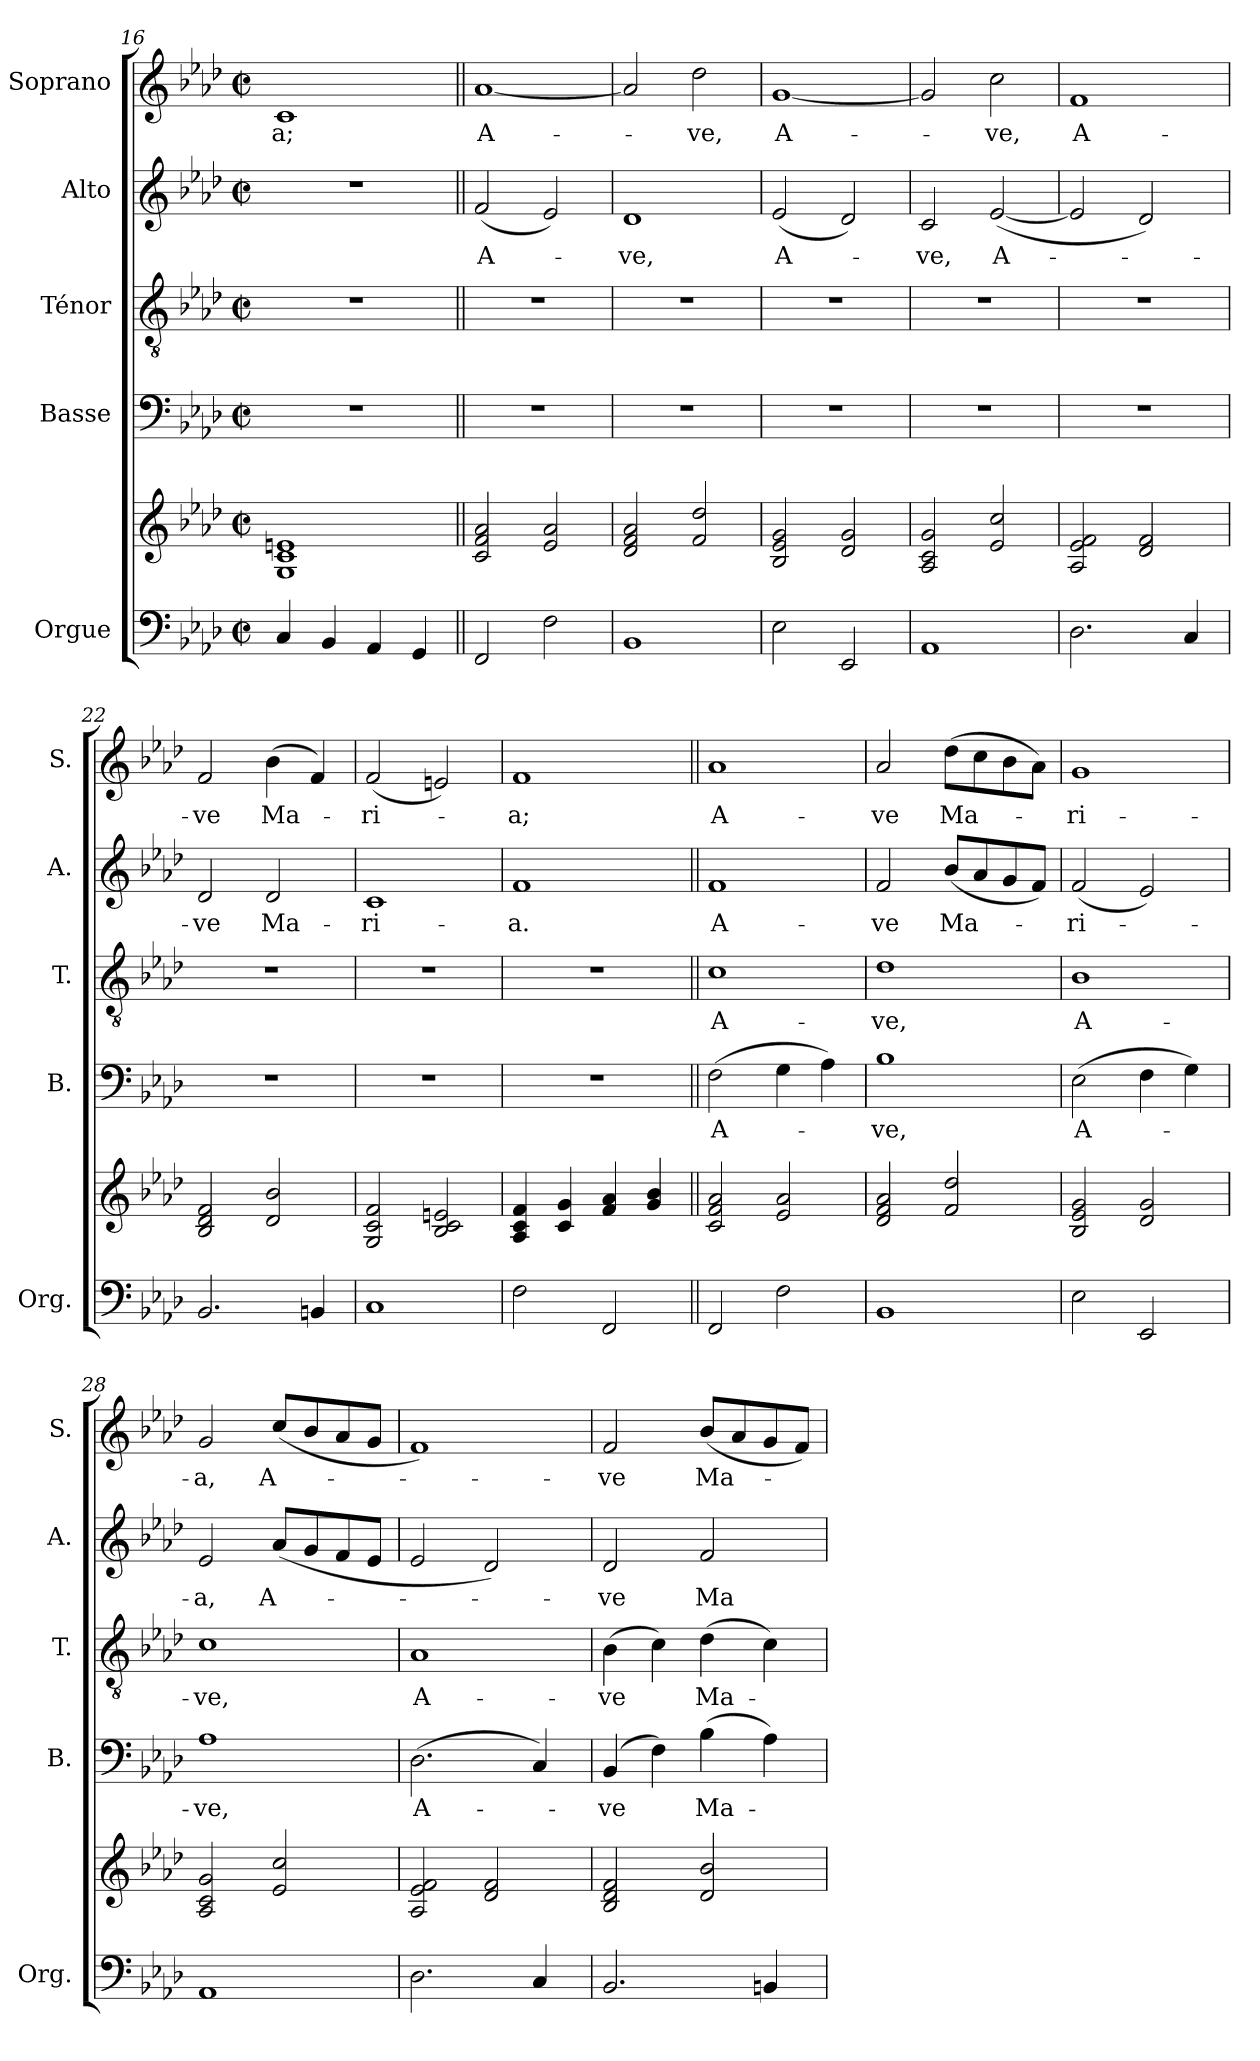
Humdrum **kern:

**kern	**kern	**kern	**text	**kern	**text	**kern	**text	**kern	**text
*part5	*part5	*part4	*part4	*part3	*part3	*part2	*part2	*part1	*part1
*staff6	*staff5	*staff4	*staff4	*staff3	*staff3	*staff2	*staff2	*staff1	*staff1
*I"Orgue	*	*I"Basse	*	*I"Ténor	*	*I"Alto	*	*I"Soprano	*
*I'Org.	*	*I'B.	*	*I'T.	*	*I'A.	*	*I'S.	*
*clefF4	*clefG2	*clefF4	*	*clefGv2	*	*clefG2	*	*clefG2	*
*k[b-e-a-d-]	*k[b-e-a-d-]	*k[b-e-a-d-]	*	*k[b-e-a-d-]	*	*k[b-e-a-d-]	*	*k[b-e-a-d-]	*
*M2/2	*M2/2	*M2/2	*	*M2/2	*	*M2/2	*	*M2/2	*
*met(c|)	*met(c|)	*met(c|)	*	*met(c|)	*	*met(c|)	*	*met(c|)	*
=16	=16	=16	=16	=16	=16	=16	=16	=16	=16
!	!	!	!	!	!	!	!	!	!LO:LY:b
4C/	1G 1c 1en	1r	.	1r	.	1r	.	1c	-a;
4BB-/	.	.	.	.	.	.	.	.	.
4AA-/	.	.	.	.	.	.	.	.	.
4GG/	.	.	.	.	.	.	.	.	.
!!LO:LB:g=z
=17||	=17||	=17||	=17||	=17||	=17||	=17||	=17||	=17||	=17||
!	!	!	!	!	!	!	!LO:LY:b	!	!LO:LY:b
2FF/	2c/ 2f/ 2a-/	1r	.	1r	.	(2f/	A-	[1a-	A-
2F\	2e-/ 2a-/	.	.	.	.	2e-/)	.	.	.
=18	=18	=18	=18	=18	=18	=18	=18	=18	=18
!	!	!	!	!	!	!	!LO:LY:b	!	!
1BB-	2d-/ 2f/ 2a-/	1r	.	1r	.	1d-	-ve,	2a-/]	.
!	!	!	!	!	!	!	!	!	!LO:LY:b
.	2f/ 2dd-/	.	.	.	.	.	.	2dd-\	-ve,
=19	=19	=19	=19	=19	=19	=19	=19	=19	=19
!	!	!	!	!	!	!	!LO:LY:b	!	!LO:LY:b
2E-\	2B-/ 2e-/ 2g/	1r	.	1r	.	(2e-/	A-	[1g	A-
2EE-/	2d-/ 2g/	.	.	.	.	2d-/)	.	.	.
=20	=20	=20	=20	=20	=20	=20	=20	=20	=20
!	!	!	!	!	!	!	!LO:LY:b	!	!
1AA-	2A-/ 2c/ 2g/	1r	.	1r	.	2c/	-ve,	2g/]	.
!	!	!	!	!	!	!	!LO:LY:b	!	!LO:LY:b
.	2e-/ 2cc/	.	.	.	.	([2e-/	A-	2cc\	-ve,
=21	=21	=21	=21	=21	=21	=21	=21	=21	=21
!	!	!	!	!	!	!	!	!	!LO:LY:b
2.D-\	2A-/ 2e-/ 2f/	1r	.	1r	.	2e-/]	.	1f	A-
.	2d-/ 2f/	.	.	.	.	2d-/)	.	.	.
4C/	.	.	.	.	.	.	.	.	.
=22	=22	=22	=22	=22	=22	=22	=22	=22	=22
!	!	!	!	!	!	!	!LO:LY:b	!	!LO:LY:b
2.BB-/	2B-/ 2d-/ 2f/	1r	.	1r	.	2d-/	-ve	2f/	-ve
!	!	!	!	!	!	!	!LO:LY:b	!	!LO:LY:b
.	2d-/ 2b-/	.	.	.	.	2d-/	Ma-	(4b-\	Ma-
4BBn/	.	.	.	.	.	.	.	4f/)	.
=23	=23	=23	=23	=23	=23	=23	=23	=23	=23
!	!	!	!	!	!	!	!LO:LY:b	!	!LO:LY:b
1C	2G/ 2c/ 2f/	1r	.	1r	.	1c	-ri-	(2f/	-ri-
.	2B-/ 2c/ 2en/	.	.	.	.	.	.	2en/)	.
=24	=24	=24	=24	=24	=24	=24	=24	=24	=24
!	!	!	!	!	!	!	!LO:LY:b	!	!LO:LY:b
2F\	4A-/ 4c/ 4f/	1r	.	1r	.	1f	-a.	1f	-a;
.	4c/ 4g/	.	.	.	.	.	.	.	.
2FF/	4f/ 4a-/	.	.	.	.	.	.	.	.
.	4g/ 4b-/	.	.	.	.	.	.	.	.
!!LO:PB:g=z
=25||	=25||	=25||	=25||	=25||	=25||	=25||	=25||	=25||	=25||
!	!	!	!LO:LY:b	!	!LO:LY:b	!	!LO:LY:b	!	!LO:LY:b
2FF/	2c/ 2f/ 2a-/	(2F\	A-	1c	A-	1f	A-	1a-	A-
2F\	2e-/ 2a-/	4G\	.	.	.	.	.	.	.
.	.	4A-\)	.	.	.	.	.	.	.
=26	=26	=26	=26	=26	=26	=26	=26	=26	=26
!	!	!	!LO:LY:b	!	!LO:LY:b	!	!LO:LY:b	!	!LO:LY:b
1BB-	2d-/ 2f/ 2a-/	1B-	-ve,	1d-	-ve,	2f/	-ve	2a-/	-ve
!	!	!	!	!	!	!	!LO:LY:b	!	!LO:LY:b
.	2f/ 2dd-/	.	.	.	.	(8b-/L	Ma-	(8dd-\L	Ma-
.	.	.	.	.	.	8a-/	.	8cc\	.
.	.	.	.	.	.	8g/	.	8b-\	.
.	.	.	.	.	.	8f/J)	.	8a-\J)	.
=27	=27	=27	=27	=27	=27	=27	=27	=27	=27
!	!	!	!LO:LY:b	!	!LO:LY:b	!	!LO:LY:b	!	!LO:LY:b
2E-\	2B-/ 2e-/ 2g/	(2E-\	A-	1B-	A-	(2f/	-ri-	1g	-ri-
2EE-/	2d-/ 2g/	4F\	.	.	.	2e-/)	.	.	.
.	.	4G\)	.	.	.	.	.	.	.
=28	=28	=28	=28	=28	=28	=28	=28	=28	=28
!	!	!	!LO:LY:b	!	!LO:LY:b	!	!LO:LY:b	!	!LO:LY:b
1AA-	2A-/ 2c/ 2g/	1A-	-ve,	1c	-ve,	2e-/	-a,	2g/	-a,
!	!	!	!	!	!	!	!LO:LY:b	!	!LO:LY:b
.	2e-/ 2cc/	.	.	.	.	(8a-/L	A-	(8cc/L	A-
.	.	.	.	.	.	8g/	.	8b-/	.
.	.	.	.	.	.	8f/	.	8a-/	.
.	.	.	.	.	.	8e-/J	.	8g/J	.
=29	=29	=29	=29	=29	=29	=29	=29	=29	=29
!	!	!	!LO:LY:b	!	!LO:LY:b	!	!	!	!
2.D-\	2A-/ 2e-/ 2f/	(2.D-\	A-	1A-	A-	2e-/	.	1f)	.
.	2d-/ 2f/	.	.	.	.	2d-/)	.	.	.
4C/	.	4C/)	.	.	.	.	.	.	.
!!LO:LB:g=z
=30	=30	=30	=30	=30	=30	=30	=30	=30	=30
!	!	!	!LO:LY:b	!	!LO:LY:b	!	!LO:LY:b	!	!LO:LY:b
2.BB-/	2B-/ 2d-/ 2f/	(4BB-/	-ve	(4B-\	-ve	2d-/	-ve	2f/	-ve
.	.	4F\)	.	4c\)	.	.	.	.	.
!	!	!	!LO:LY:b	!	!LO:LY:b	!	!LO:LY:b	!	!LO:LY:b
.	2d-/ 2b-/	(4B-\	Ma-	(4d-\	Ma-	2f/	Ma-	(8b-/L	Ma-
.	.	.	.	.	.	.	.	8a-/	.
4BBn/	.	4A-\)	.	4c\)	.	.	.	8g/	.
.	.	.	.	.	.	.	.	8f/J)	.
=	=	=	=	=	=	=	=	=	=
*-	*-	*-	*-	*-	*-	*-	*-	*-	*-
